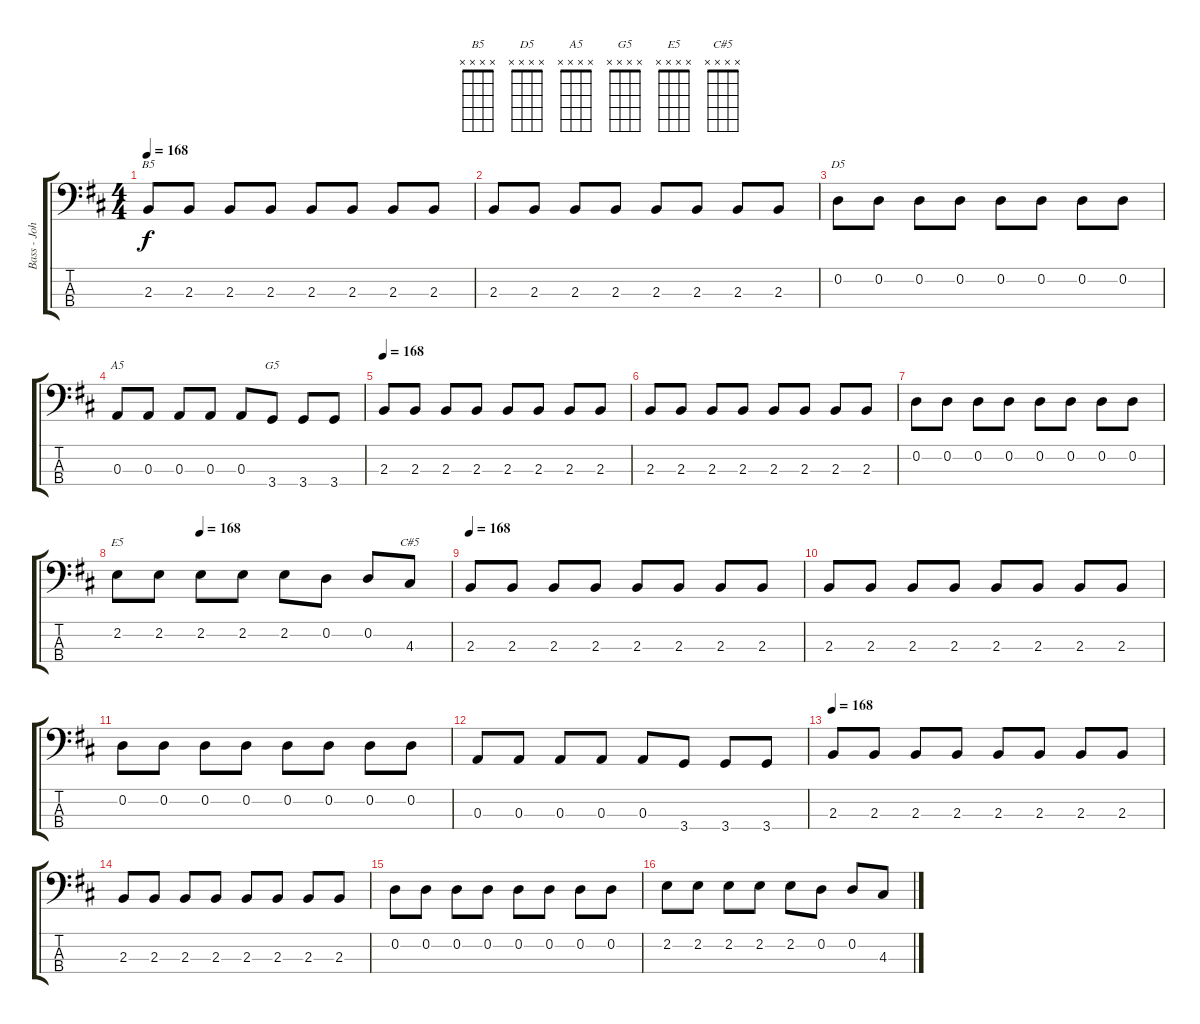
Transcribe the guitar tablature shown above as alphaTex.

\track ("Bass - John Middleton" "Bass - Joh") {instrument electricbasspick}
\staff {score tabs}
\tuning (G2 D2 A1 E1) {hide}
\chord ("B5" x x x x)
\chord ("D5" x x x x)
\chord ("A5" x x x x)
\chord ("G5" x x x x)
\chord ("E5" x x x x)
\chord ("C#5" x x x x)
\ts (4 4)
\tempo 168
\clef f4
\ks d
2.3.8{ch "B5" dy f} 2.3.8 2.3.8 2.3.8 2.3.8 2.3.8 2.3.8 2.3.8 |
2.3.8 2.3.8 2.3.8 2.3.8 2.3.8 2.3.8 2.3.8 2.3.8 |
0.2.8{ch "D5"} 0.2.8 0.2.8 0.2.8 0.2.8 0.2.8 0.2.8 0.2.8 |
0.3.8{ch "A5"} 0.3.8 0.3.8 0.3.8 0.3.8 3.4.8{ch "G5"} 3.4.8 3.4.8 |
\tempo 168
2.3.8 2.3.8 2.3.8 2.3.8 2.3.8 2.3.8 2.3.8 2.3.8 |
2.3.8 2.3.8 2.3.8 2.3.8 2.3.8 2.3.8 2.3.8 2.3.8 |
0.2.8 0.2.8 0.2.8 0.2.8 0.2.8 0.2.8 0.2.8 0.2.8 |
\tempo (168 0.25)
2.2.8{ch "E5"} 2.2.8 2.2.8 2.2.8 2.2.8 0.2.8 0.2.8 4.3.8{ch "C#5"} |
\tempo 168
2.3.8 2.3.8 2.3.8 2.3.8 2.3.8 2.3.8 2.3.8 2.3.8 |
2.3.8 2.3.8 2.3.8 2.3.8 2.3.8 2.3.8 2.3.8 2.3.8 |
0.2.8 0.2.8 0.2.8 0.2.8 0.2.8 0.2.8 0.2.8 0.2.8 |
0.3.8 0.3.8 0.3.8 0.3.8 0.3.8 3.4.8 3.4.8 3.4.8 |
\tempo 168
2.3.8 2.3.8 2.3.8 2.3.8 2.3.8 2.3.8 2.3.8 2.3.8 |
2.3.8 2.3.8 2.3.8 2.3.8 2.3.8 2.3.8 2.3.8 2.3.8 |
0.2.8 0.2.8 0.2.8 0.2.8 0.2.8 0.2.8 0.2.8 0.2.8 |
2.2.8 2.2.8 2.2.8 2.2.8 2.2.8 0.2.8 0.2.8 4.3.8
